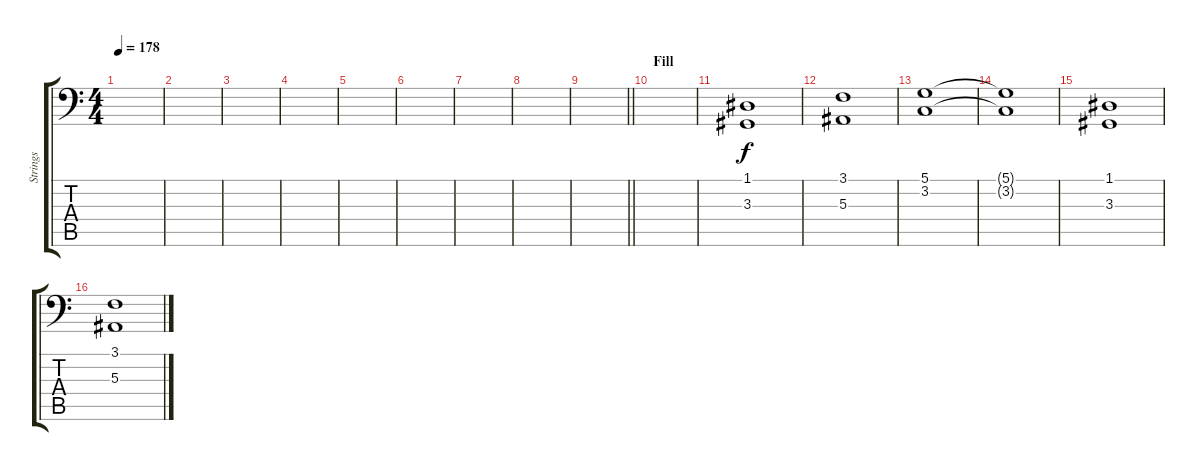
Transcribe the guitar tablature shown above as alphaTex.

\track ("Strings" "Strings") {instrument stringensemble1}
\staff {score tabs}
\tuning (D3 A2 F2 Bb1 D1 G0) {hide}
\ts (4 4)
\tempo 178
\clef f4
\ks c
|
|
|
|
|
|
|
|
\barLineRight lightlight
|
\section ("" "Fill")
|
(1.1 3.3).1 |
(3.1 5.3).1 |
(5.1 3.2).1 |
(5.1{t} 3.2{t}).1 |
(1.1 3.3).1 |
(3.1 5.3).1
